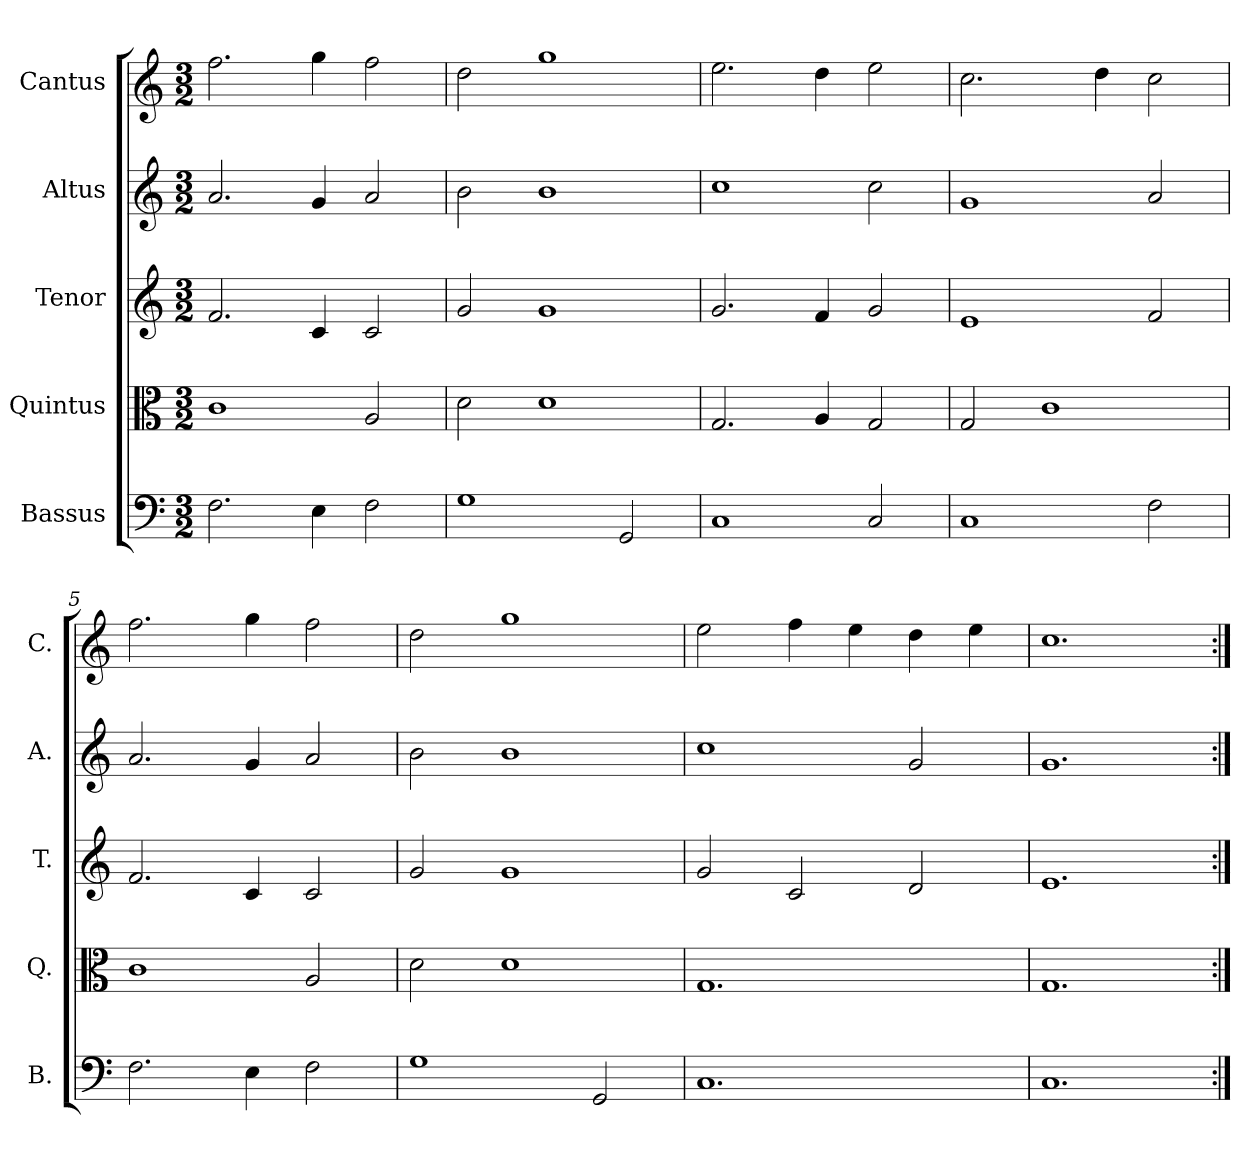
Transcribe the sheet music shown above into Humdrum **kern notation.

**kern	**kern	**kern	**kern	**kern
*part5	*part4	*part3	*part2	*part1
*staff5	*staff4	*staff3	*staff2	*staff1
*I"Bassus	*I"Quintus	*I"Tenor	*I"Altus	*I"Cantus
*I'B.	*I'Q.	*I'T.	*I'A.	*I'C.
*clefF4	*clefC3	*clefG2	*clefG2	*clefG2
*k[]	*k[]	*k[]	*k[]	*k[]
*C:	*C:	*C:	*C:	*C:
*M3/2	*M3/2	*M3/2	*M3/2	*M3/2
=1	=1	=1	=1	=1
2.F\	1c\	2.f/	2.a/	2.ff\
4E\	.	4c/	4g/	4gg\
2F\	2A/	2c/	2a/	2ff\
=2	=2	=2	=2	=2
1G\	2d\	2g/	2b\	2dd\
.	1d\	1g/	1b\	1gg\
2GG/	.	.	.	.
=3	=3	=3	=3	=3
1C/	2.G/	2.g/	1cc\	2.ee\
.	4A/	4f/	.	4dd\
2C/	2G/	2g/	2cc\	2ee\
=4	=4	=4	=4	=4
1C/	2G/	1e/	1g/	2.cc\
.	1c\	.	.	.
.	.	.	.	4dd\
2F\	.	2f/	2a/	2cc\
=5	=5	=5	=5	=5
2.F\	1c\	2.f/	2.a/	2.ff\
4E\	.	4c/	4g/	4gg\
2F\	2A/	2c/	2a/	2ff\
=6	=6	=6	=6	=6
1G\	2d\	2g/	2b\	2dd\
.	1d\	1g/	1b\	1gg\
2GG/	.	.	.	.
=7	=7	=7	=7	=7
1.C/	1.G/	2g/	1cc\	2ee\
.	.	2c/	.	4ff\
.	.	.	.	4ee\
.	.	2d/	2g/	4dd\
.	.	.	.	4ee\
=8	=8	=8	=8	=8
1.C/	1.G/	1.e/	1.g/	1.cc\
=:|!	=:|!	=:|!	=:|!	=:|!
*-	*-	*-	*-	*-
